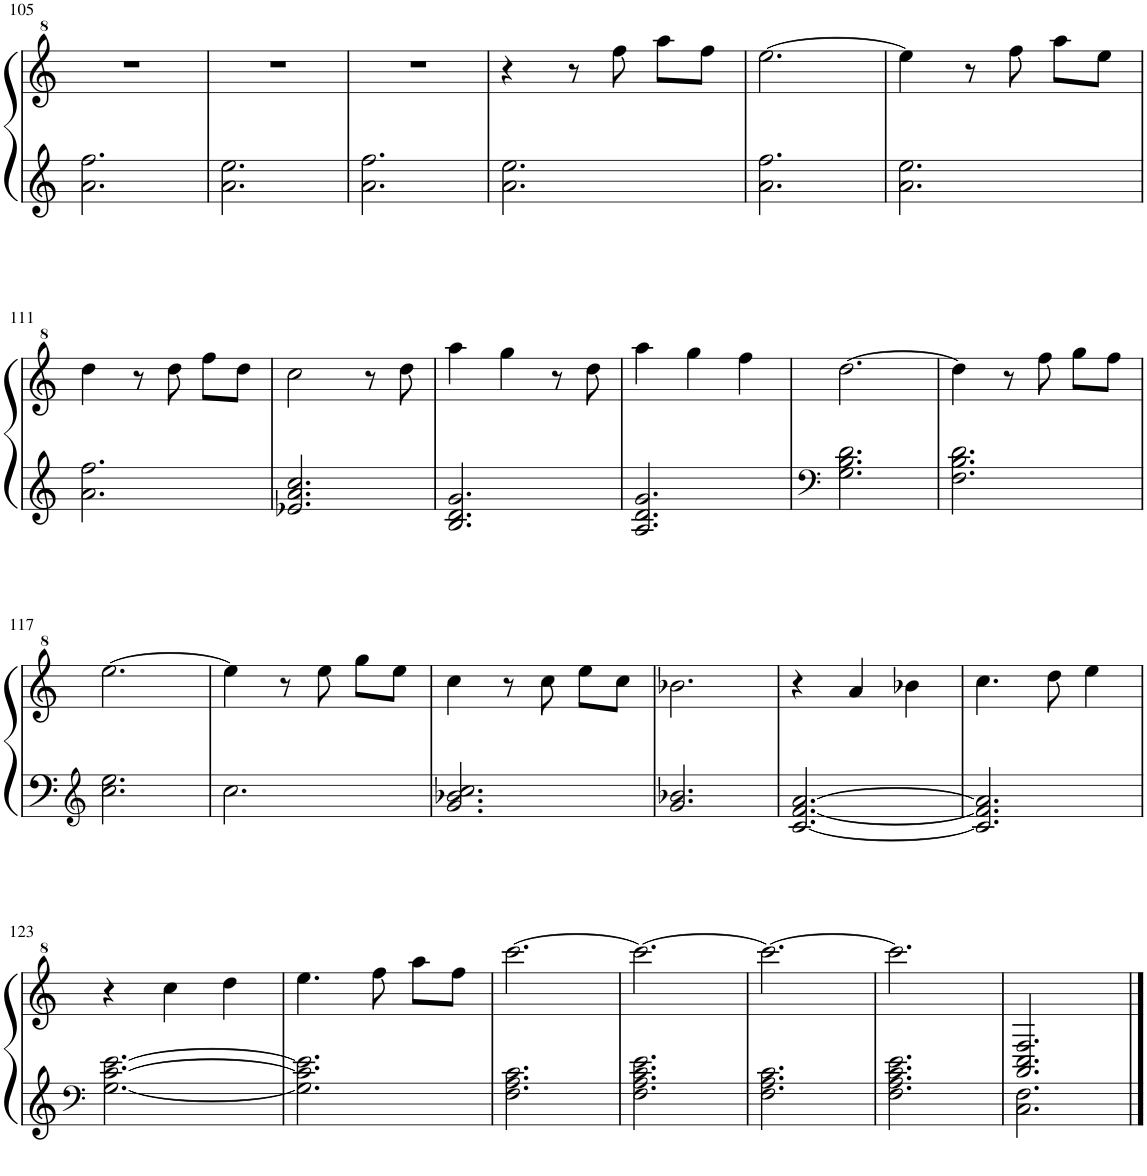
**kern	**kern
*part1	*part1
*staff2	*staff1
*I"Piano	*
*I'Pno	*
!!LO:PB:g=z
*clefG2	*clefG^2
*k[]	*k[]
*M3/4	*M3/4
=105	=105
2.a\ 2.ff\	2.r
=106	=106
2.a\ 2.ee\	2.r
=107	=107
2.a\ 2.ff\	2.r
=108	=108
2.a\ 2.ee\	4r
.	8r
.	8fff\
.	8aaa\L
.	8fff\J
=109	=109
2.a\ 2.ff\	[2.eee\
=110	=110
2.a\ 2.ee\	4eee\]
.	8r
.	8fff\
.	8aaa\L
.	8eee\J
!!LO:LB:g=z
=111	=111
2.a\ 2.ff\	4ddd\
.	8r
.	8ddd\
.	8fff\L
.	8ddd\J
=112	=112
2.e-X/ 2.a/ 2.cc/	2ccc\
.	8r
.	8ddd\
=113	=113
2.B/ 2.d/ 2.g/	4aaa\
.	4ggg\
.	8r
.	8ddd\
=114	=114
2.A/ 2.d/ 2.g/	4aaa\
.	4ggg\
.	4fff\
=115	=115
*clefF4	*
2.G\ 2.B\ 2.d\	[2.ddd\
=116	=116
2.F\ 2.B\ 2.d\	4ddd\]
.	8r
.	8fff\
.	8ggg\L
.	8fff\J
!!LO:LB:g=z
=117	=117
*clefG2	*
2.cc\ 2.ee\	[2.eee\
=118	=118
2.cc\	4eee\]
.	8r
.	8eee\
.	8ggg\L
.	8eee\J
=119	=119
2.g/ 2.b-X/ 2.cc/	4ccc\
.	8r
.	8ccc\
.	8eee\L
.	8ccc\J
=120	=120
2.g/ 2.b-X/	2.bb-X\
=121	=121
[2.c/ [2.f/ [2.a/	4r
.	4aa/
.	4bb-X\
=122	=122
2.c/] 2.f/] 2.a/]	4.ccc\
.	8ddd\
.	4eee\
!!LO:LB:g=z
=123	=123
*clefF4	*
[2.G\ [2.c\ [2.e\	4r
.	4ccc\
.	4ddd\
=124	=124
2.G\] 2.c\] 2.e\]	4.eee\
.	8fff\
.	8aaa\L
.	8fff\J
=125	=125
2.F\ 2.A\ 2.c\	[2.cccc\
=126	=126
2.F\ 2.A\ 2.c\ 2.e\	2.cccc\_
=127	=127
2.F\ 2.A\ 2.c\	2.cccc\_
=128	=128
2.F\ 2.A\ 2.c\ 2.e\	2.cccc\]
=129	=129
2.C\ 2.F\	2.A/ 2.c/ 2.f/
==	==
*-	*-
